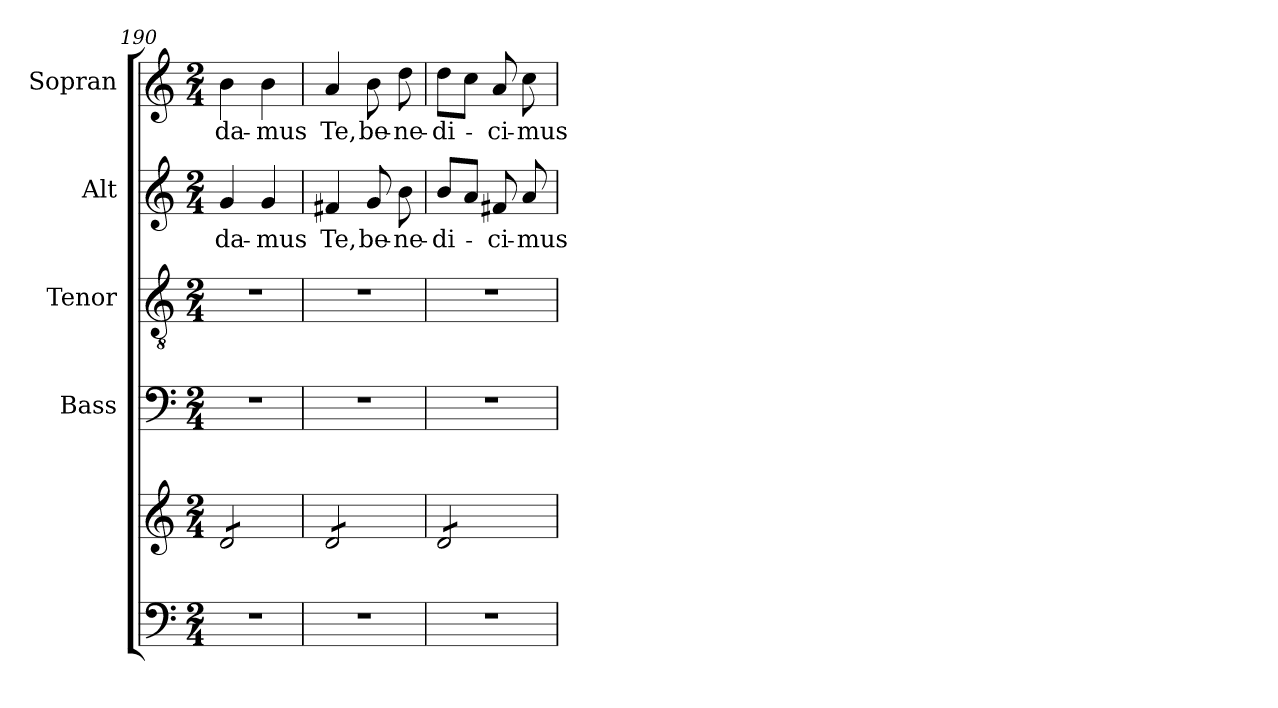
**kern	**kern	**kern	**kern	**kern	**text	**kern	**text
*part5	*part5	*part4	*part3	*part2	*part2	*part1	*part1
*staff6	*staff5	*staff4	*staff3	*staff2	*staff2	*staff1	*staff1
*	*	*I"Bass	*I"Tenor	*I"Alt	*	*I"Sopran	*
*	*	*I'B.	*I'T.	*I'A.	*	*I'S.	*
*clefF4	*clefG2	*clefF4	*clefGv2	*clefG2	*	*clefG2	*
*k[]	*k[]	*k[]	*k[]	*k[]	*	*k[]	*
*C:	*C:	*C:	*C:	*C:	*	*C:	*
*M2/4	*M2/4	*M2/4	*M2/4	*M2/4	*	*M2/4	*
=190	=190	=190	=190	=190	=190	=190	=190
!	!	!	!	!	!LO:LY:b	!	!LO:LY:b
*	*tremolo	*	*	*	*	*	*
2r	8d/L	2r	2r	4g/	-da-	4b\	-da-
.	8d/	.	.	.	.	.	.
!	!	!	!	!	!LO:LY:b	!	!LO:LY:b
.	8d/	.	.	4g/	-mus	4b\	-mus
.	8d/J	.	.	.	.	.	.
=191	=191	=191	=191	=191	=191	=191	=191
!	!	!	!	!	!LO:LY:b	!	!LO:LY:b
2r	8d/L	2r	2r	4f#X/	Te,	4a/	Te,
.	8d/	.	.	.	.	.	.
!	!	!	!	!	!LO:LY:b	!	!LO:LY:b
.	8d/	.	.	8g/	be-	8b\	be-
!	!	!	!	!	!LO:LY:b	!	!LO:LY:b
.	8d/J	.	.	8b\	-ne-	8dd\	-ne-
=192	=192	=192	=192	=192	=192	=192	=192
!	!	!	!	!	!LO:LY:b	!	!LO:LY:b
2r	8d/L	2r	2r	8b/L	-di-	8dd\L	-di-
.	8d/	.	.	8a/J	.	8cc\J	.
!	!	!	!	!	!LO:LY:b	!	!LO:LY:b
.	8d/	.	.	8f#X/	-ci-	8a/	-ci-
!	!	!	!	!	!LO:LY:b	!	!LO:LY:b
.	8d/J	.	.	8a/	-mus	8cc\	-mus
*	*Xtremolo	*	*	*	*	*	*
=	=	=	=	=	=	=	=
*-	*-	*-	*-	*-	*-	*-	*-
